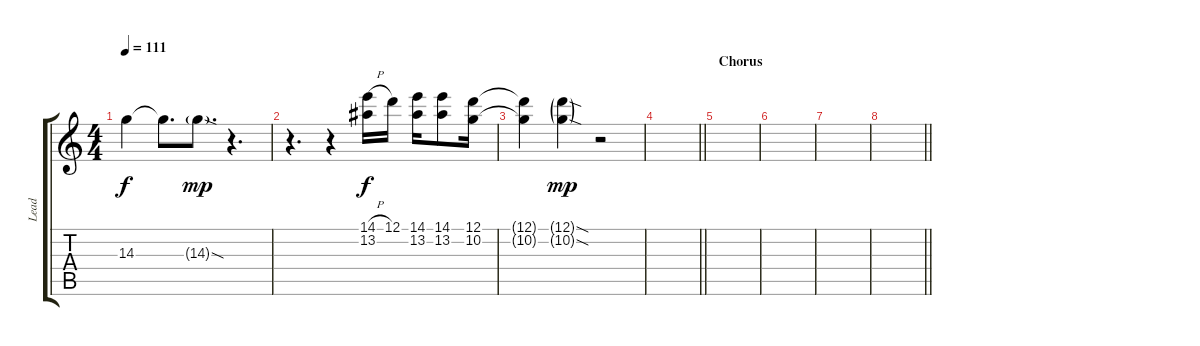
\track ("Lead" "Lead") {instrument overdrivenguitar}
\staff {score tabs}
\tuning (D4 A3 F3 C3 G2 D2) {hide}
\ts (4 4)
\tempo 111
\clef g2
\ks c
14.3{t}.4{dy f} 14.3{t}.8{d} 14.3{sod g}.8{d dy mp} r.4{d} |
r.4{d} r.4 (14.1{h} 13.2).16{dy f} 12.1.16 (14.1 13.2).16 (14.1 13.2).8 (12.1 10.2).16 |
(12.1{t} 10.2{t}).4 (12.1{sod g} 10.2{sod g}).4{dy mp} r.2 |
\barLineRight lightlight
|
\section ("" "Chorus")
|
|
|
\barLineRight lightlight
